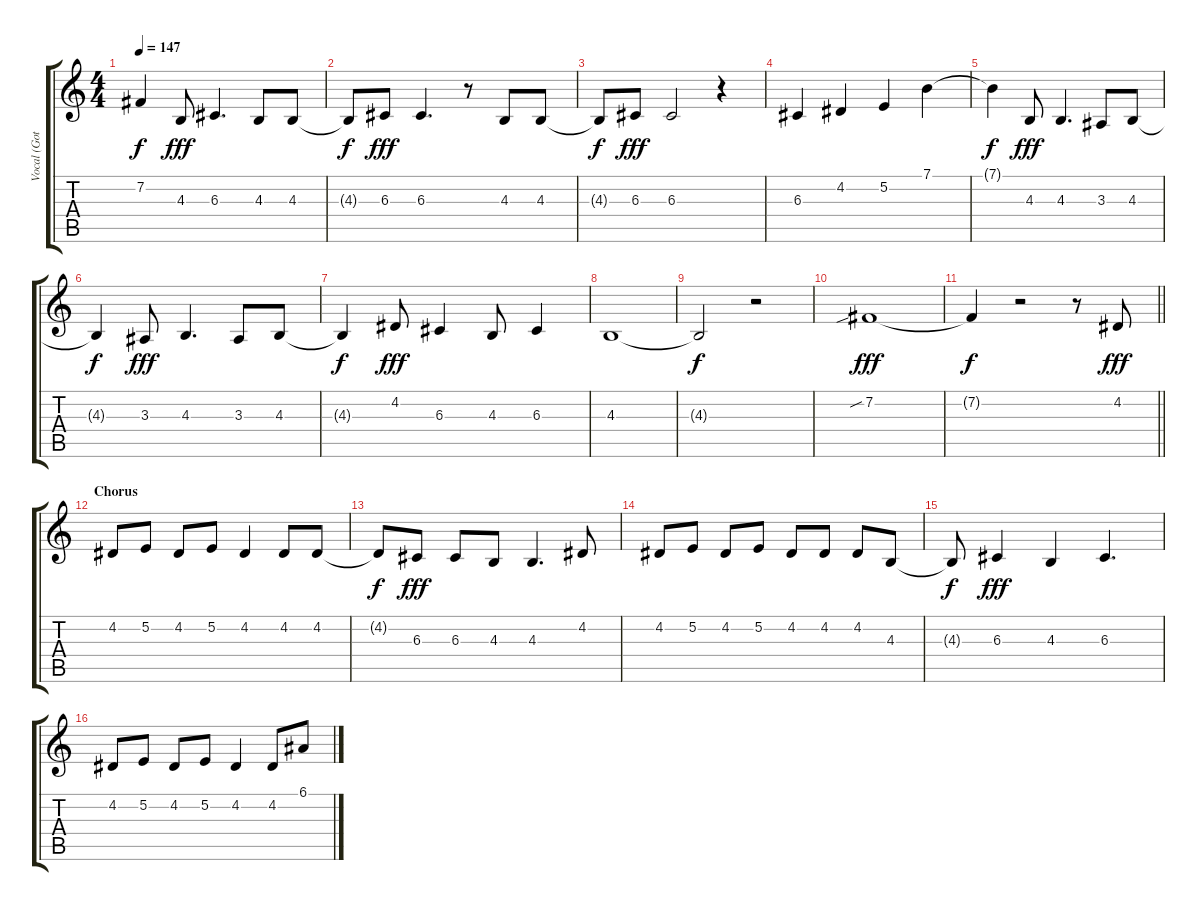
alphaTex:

\track ("Vocal (Gotou)" "Vocal (Got") {instrument cello}
\staff {score tabs}
\tuning (E4 B3 G3 D3 A2 E2) {hide}
\ts (4 4)
\tempo 147
\clef g2
\ks c
7.2{t}.4{dy f} 4.3.8{dy fff} 6.3.4{d} 4.3.8 4.3.8 |
4.3{t}.8{dy f} 6.3.8{dy fff} 6.3.4{d} r.8 4.3.8 4.3.8 |
4.3{t}.8{dy f} 6.3.8{dy fff} 6.3.2 r.4 |
6.3.4 4.2.4 5.2.4 7.1.4 |
7.1{t}.4{dy f} 4.3.8{dy fff} 4.3.4{d} 3.3.8 4.3.8 |
4.3{t}.4{dy f} 3.3.8{dy fff} 4.3.4{d} 3.3.8 4.3.8 |
4.3{t}.4{dy f} 4.2.8{dy fff} 6.3.4 4.3.8 6.3.4 |
4.3.1 |
4.3{t}.2{dy f} r.2 |
7.2{sib}.1{dy fff} |
\barLineRight lightlight
7.2{t}.4{dy f} r.2 r.8 4.2.8{dy fff} |
\section ("" "Chorus")
4.2.8 5.2.8 4.2.8 5.2.8 4.2.4 4.2.8 4.2.8 |
4.2{t}.8{dy f} 6.3.8{dy fff} 6.3.8 4.3.8 4.3.4{d} 4.2.8 |
4.2.8 5.2.8 4.2.8 5.2.8 4.2.8 4.2.8 4.2.8 4.3.8 |
4.3{t}.8{dy f} 6.3.4{dy fff} 4.3.4 6.3.4{d} |
4.2.8 5.2.8 4.2.8 5.2.8 4.2.4 4.2.8 6.1.8
